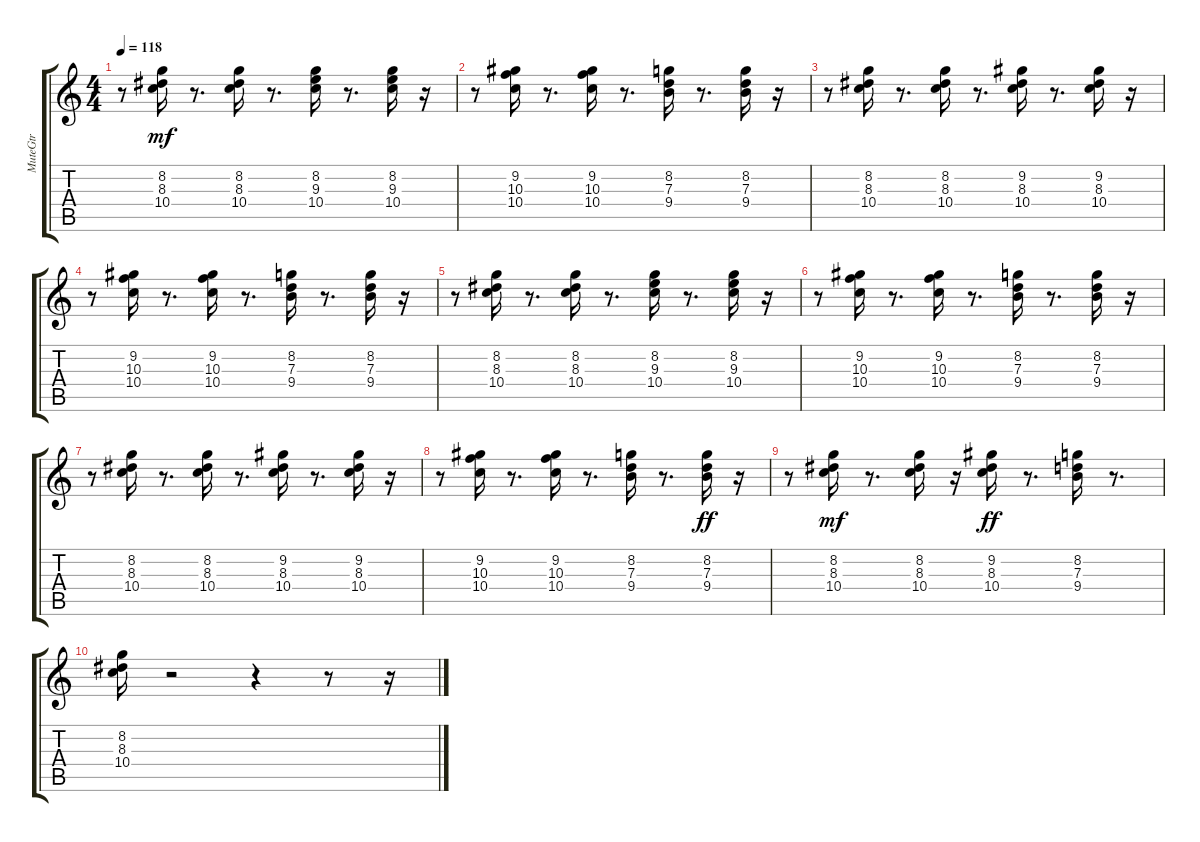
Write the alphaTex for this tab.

\track ("MuteGtr" "MuteGtr") {instrument electricguitarmuted}
\staff {score tabs}
\tuning (E4 B3 G3 D3 A2 E2) {hide}
\ts (4 4)
\tempo 118
\clef g2
\ks c
r.8{dy mf} (8.2 8.3 10.4).16 r.8{d} (8.2 8.3 10.4).16 r.8{d} (8.2 9.3 10.4).16 r.8{d} (8.2 9.3 10.4).16 r.16 |
r.8 (9.2 10.3 10.4).16 r.8{d} (9.2 10.3 10.4).16 r.8{d} (8.2 7.3 9.4).16 r.8{d} (8.2 7.3 9.4).16 r.16 |
r.8 (8.2 8.3 10.4).16 r.8{d} (8.2 8.3 10.4).16 r.8{d} (9.2 8.3 10.4).16 r.8{d} (9.2 8.3 10.4).16 r.16 |
r.8 (9.2 10.3 10.4).16 r.8{d} (9.2 10.3 10.4).16 r.8{d} (8.2 7.3 9.4).16 r.8{d} (8.2 7.3 9.4).16 r.16 |
r.8 (8.2 8.3 10.4).16 r.8{d} (8.2 8.3 10.4).16 r.8{d} (8.2 9.3 10.4).16 r.8{d} (8.2 9.3 10.4).16 r.16 |
r.8 (9.2 10.3 10.4).16 r.8{d} (9.2 10.3 10.4).16 r.8{d} (8.2 7.3 9.4).16 r.8{d} (8.2 7.3 9.4).16 r.16 |
r.8 (8.2 8.3 10.4).16 r.8{d} (8.2 8.3 10.4).16 r.8{d} (9.2 8.3 10.4).16 r.8{d} (9.2 8.3 10.4).16 r.16 |
r.8 (9.2 10.3 10.4).16 r.8{d} (9.2 10.3 10.4).16 r.8{d} (8.2 7.3 9.4).16 r.8{d} (8.2 7.3 9.4).16{dy ff} r.16 |
r.8 (8.2 8.3 10.4).16{dy mf} r.8{d} (8.2 8.3 10.4).16 r.16 (9.2 8.3 10.4).16{dy ff} r.8{d} (8.2 7.3 9.4).16 r.8{d} |
(8.2 8.3 10.4).16 r.2 r.4 r.8 r.16
